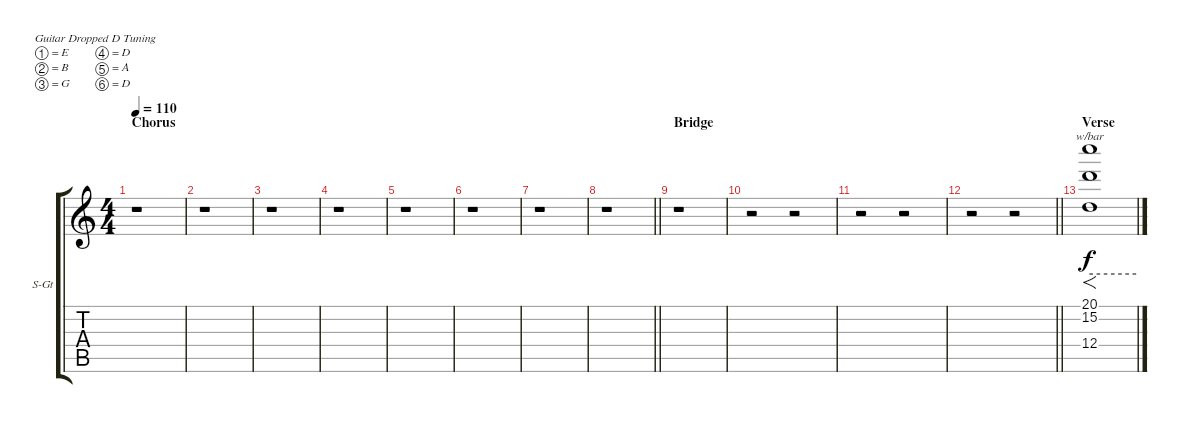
\bracketExtendMode groupsimilarinstruments
\firstSystemTrackNameOrientation horizontal
\otherSystemsTrackNameOrientation horizontal
\track ("Keyboard 2" "S-Gt") {instrument pad4choir}
\staff {score tabs}
\tuning (E4 B3 G3 D3 A2 D2)
\displaytranspose 12
\ts (4 4)
\section ("" "Chorus")
\tempo 110
\clef g2
\ks c
r.1{dy mf} |
r.1 |
r.1 |
r.1 |
r.1 |
r.1 |
r.1 |
\barLineRight lightlight
r.1 |
\section ("" "Bridge")
r.1 |
r.2 r.2 |
r.2 r.2 |
\barLineRight lightlight
r.2 r.2 |
\section ("" "Verse")
(20.1 15.2 12.4).1{f tbe (hold default 0 0 60 0) dy f}
